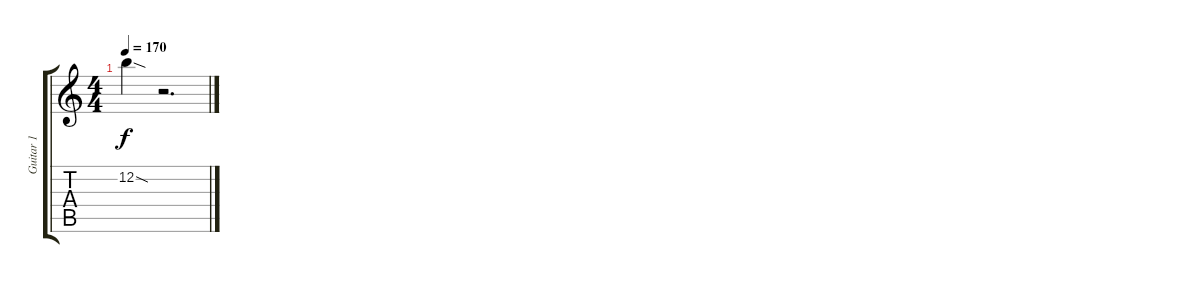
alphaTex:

\track ("Guitar 1" "Guitar 1") {instrument distortionguitar}
\staff {score tabs}
\tuning (E4 B3 G3 D3 A2 E2) {hide}
\ts (4 4)
\tempo 170
\clef g2
\ks c
12.2{sod}.4{dy f} r.2{d}
